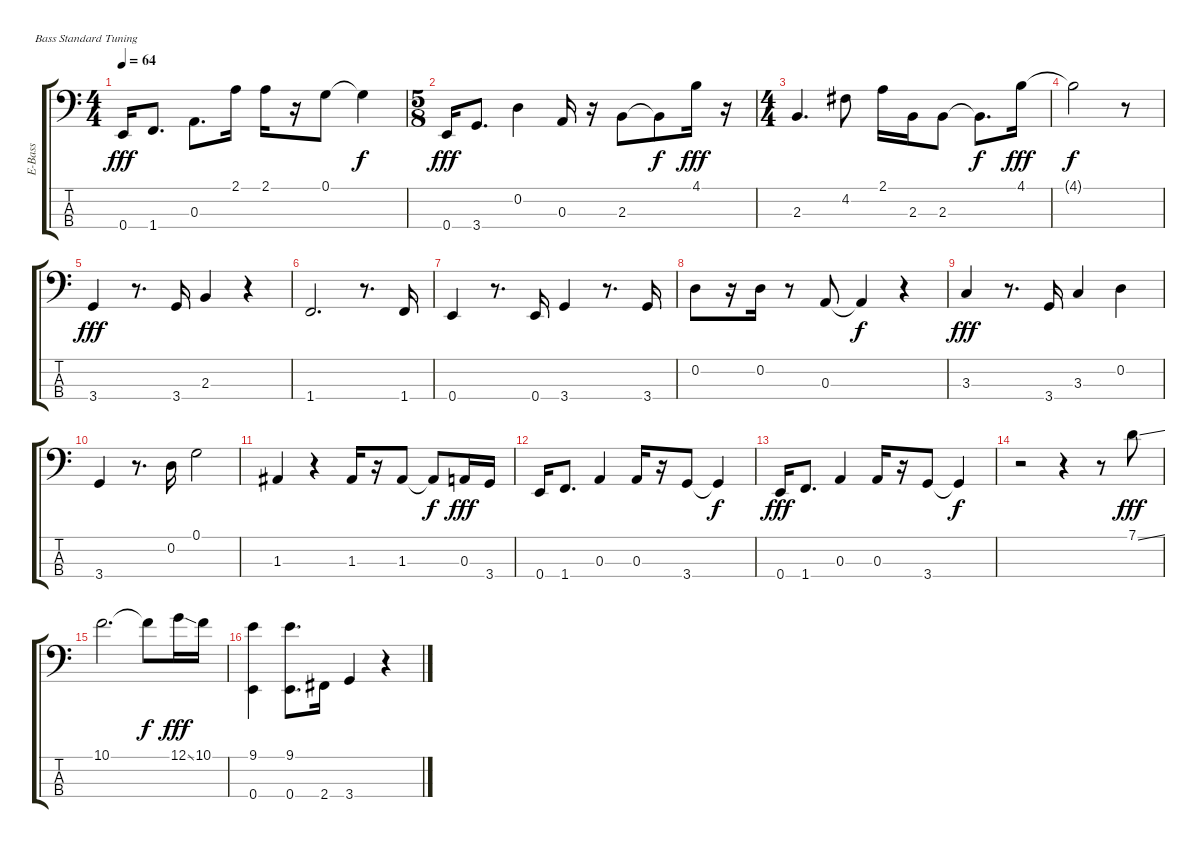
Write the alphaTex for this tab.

\track ("Electric Bass" "E-Bass") {instrument electricbassfinger}
\staff {score tabs}
\tuning (G2 D2 A1 E1)
\ts (4 4)
\tempo 64
\clef f4
\scale
0.333333
\ks c
0.4.16{dy fff} 1.4.8{d} 0.3.8{d} 2.1.16 2.1.16 r.16 0.1.8 0.1{t}.4{dy f} |
\ts (5 8)
\scale
0.395904 0.4.16{dy fff} 3.4.8{d} 0.2.4 0.3.16 r.16 2.3.8 2.3{t}.8{dy f} 4.1.16{dy fff} r.16 |
\ts (4 4)
\scale
0.395904 2.3.4{d} 4.2.8 2.1.16 2.3.16 2.3.8 2.3{t}.8{d dy f} 4.1.16{dy fff} |
\scale
0.208191 4.1{t}.2{dy f} r.8 |
\scale
0.333333 3.4.4{dy fff} r.8{d} 3.4.16 2.3.4 r.4 |
\scale
0.333333 1.4.2{d} r.8{d} 1.4.16 |
\scale
0.333333 0.4.4 r.8{d} 0.4.16 3.4.4 r.8{d} 3.4.16 |
\scale
0.333333 0.2.8 r.16 0.2.16 r.8 0.3.8 0.3{t}.4{dy f} r.4 |
\scale
0.333333 3.3.4{dy fff} r.8{d} 3.4.16 3.3.4 0.2.4 |
\scale
0.333333 3.4.4 r.8{d} 0.2.16 0.1.2 |
\scale
0.333333 1.3.4 r.4 1.3.16 r.16 1.3.8 1.3{t}.8{dy f} 0.3.16{dy fff} 3.4.16 |
\scale
0.333333 0.4.16 1.4.8{d} 0.3.4 0.3.16 r.16 3.4.8 3.4{t}.4{dy f} |
\scale
0.333333 0.4.16{dy fff} 1.4.8{d} 0.3.4 0.3.16 r.16 3.4.8 3.4{t}.4{dy f} |
\scale
0.333333 r.2 r.4 r.8 7.1{ss}.8{dy fff} |
\scale
0.333333 10.1.2{d} 10.1{t}.8{dy f} 12.1{ss}.16{dy fff} 10.1.16 |
\scale
0.333333 (9.1 0.4).4 (9.1 0.4).8{d} 2.4.16 3.4.4 r.4
